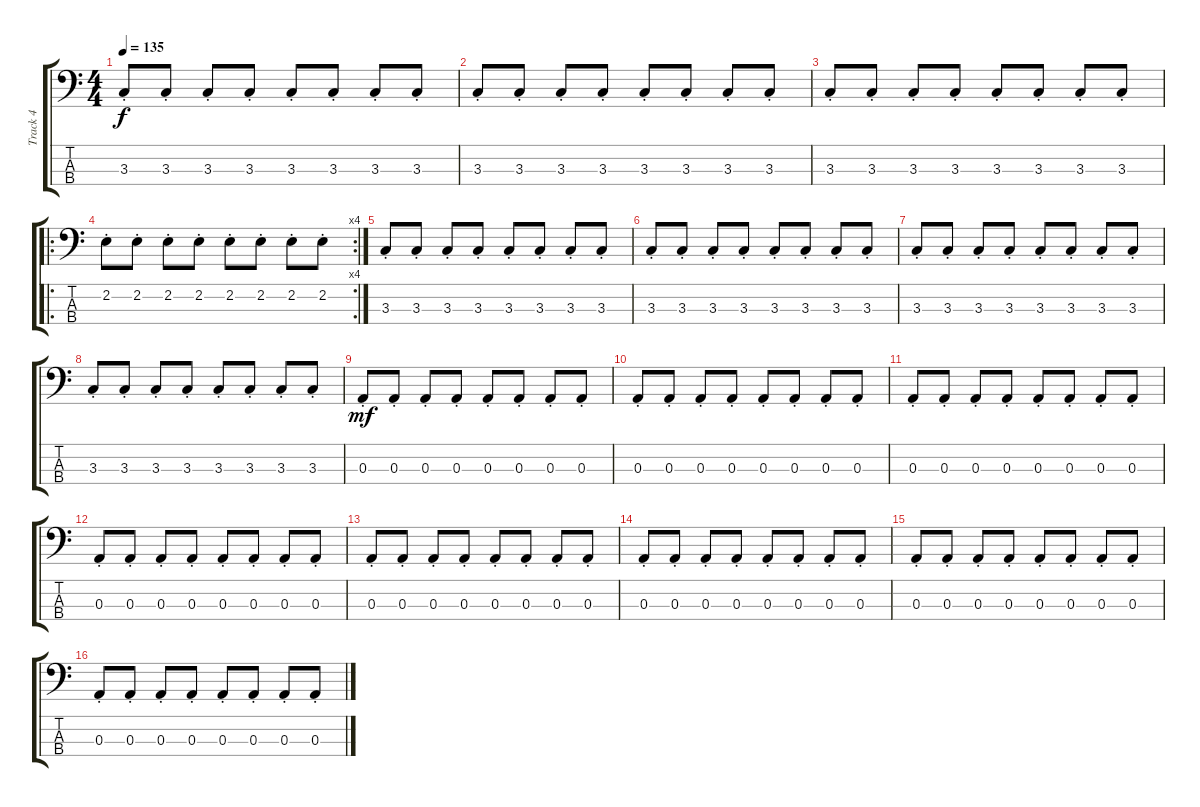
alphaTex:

\track ("Track 4" "Track 4") {instrument electricbasspick}
\staff {score tabs}
\tuning (G2 D2 A1 E1) {hide}
\ts (4 4)
\tempo 135
\clef f4
\ks c
3.3{st}.8{dy f} 3.3{st}.8 3.3{st}.8 3.3{st}.8 3.3{st}.8 3.3{st}.8 3.3{st}.8 3.3{st}.8 |
3.3{st}.8 3.3{st}.8 3.3{st}.8 3.3{st}.8 3.3{st}.8 3.3{st}.8 3.3{st}.8 3.3{st}.8 |
3.3{st}.8 3.3{st}.8 3.3{st}.8 3.3{st}.8 3.3{st}.8 3.3{st}.8 3.3{st}.8 3.3{st}.8 |
\ro
\rc 4
2.2{st}.8 2.2{st}.8 2.2{st}.8 2.2{st}.8 2.2{st}.8 2.2{st}.8 2.2{st}.8 2.2{st}.8 |
3.3{st}.8 3.3{st}.8 3.3{st}.8 3.3{st}.8 3.3{st}.8 3.3{st}.8 3.3{st}.8 3.3{st}.8 |
3.3{st}.8 3.3{st}.8 3.3{st}.8 3.3{st}.8 3.3{st}.8 3.3{st}.8 3.3{st}.8 3.3{st}.8 |
3.3{st}.8 3.3{st}.8 3.3{st}.8 3.3{st}.8 3.3{st}.8 3.3{st}.8 3.3{st}.8 3.3{st}.8 |
3.3{st}.8 3.3{st}.8 3.3{st}.8 3.3{st}.8 3.3{st}.8 3.3{st}.8 3.3{st}.8 3.3{st}.8 |
0.3{st}.8{dy mf} 0.3{st}.8 0.3{st}.8 0.3{st}.8 0.3{st}.8 0.3{st}.8 0.3{st}.8 0.3{st}.8 |
0.3{st}.8 0.3{st}.8 0.3{st}.8 0.3{st}.8 0.3{st}.8 0.3{st}.8 0.3{st}.8 0.3{st}.8 |
0.3{st}.8 0.3{st}.8 0.3{st}.8 0.3{st}.8 0.3{st}.8 0.3{st}.8 0.3{st}.8 0.3{st}.8 |
0.3{st}.8 0.3{st}.8 0.3{st}.8 0.3{st}.8 0.3{st}.8 0.3{st}.8 0.3{st}.8 0.3{st}.8 |
0.3{st}.8 0.3{st}.8 0.3{st}.8 0.3{st}.8 0.3{st}.8 0.3{st}.8 0.3{st}.8 0.3{st}.8 |
0.3{st}.8 0.3{st}.8 0.3{st}.8 0.3{st}.8 0.3{st}.8 0.3{st}.8 0.3{st}.8 0.3{st}.8 |
0.3{st}.8 0.3{st}.8 0.3{st}.8 0.3{st}.8 0.3{st}.8 0.3{st}.8 0.3{st}.8 0.3{st}.8 |
0.3{st}.8 0.3{st}.8 0.3{st}.8 0.3{st}.8 0.3{st}.8 0.3{st}.8 0.3{st}.8 0.3{st}.8
